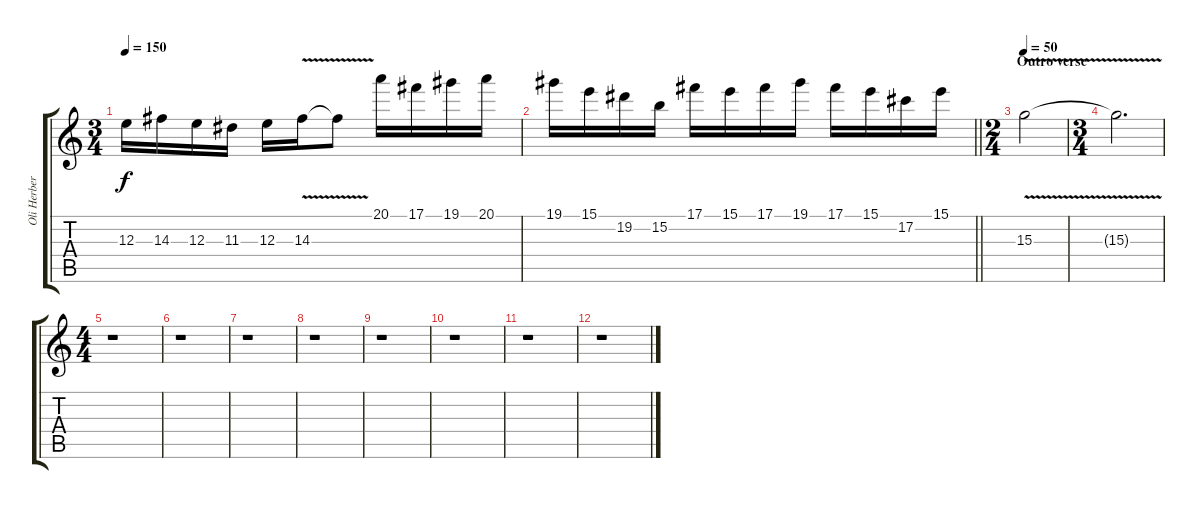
\track ("Oli Herbert" "Oli Herber") {instrument overdrivenguitar}
\staff {score tabs}
\tuning (Db4 Ab3 E3 B2 Gb2 Db2) {hide}
\ts (3 4)
\tempo 150
\clef g2
\ks c
12.3.16{dy f} 14.3.16 12.3.16 11.3.16 12.3.16 14.3{v}.16 14.3{t}.8 20.1.16 17.1.16 19.1.16 20.1.16 |
\barLineRight lightlight
19.1.16 15.1.16 19.2.16 15.2.16 17.1.16 15.1.16 17.1.16 19.1.16 17.1.16 15.1.16 17.2.16 15.1.16 |
\ts (2 4)
\section ("" "Outro verse")
\tempo 50
15.3{v}.2 |
\ts (3 4)
15.3{t}.2{d} |
\ts (4 4)
r.1 |
r.1 |
r.1 |
r.1 |
r.1 |
r.1 |
r.1 |
r.1
